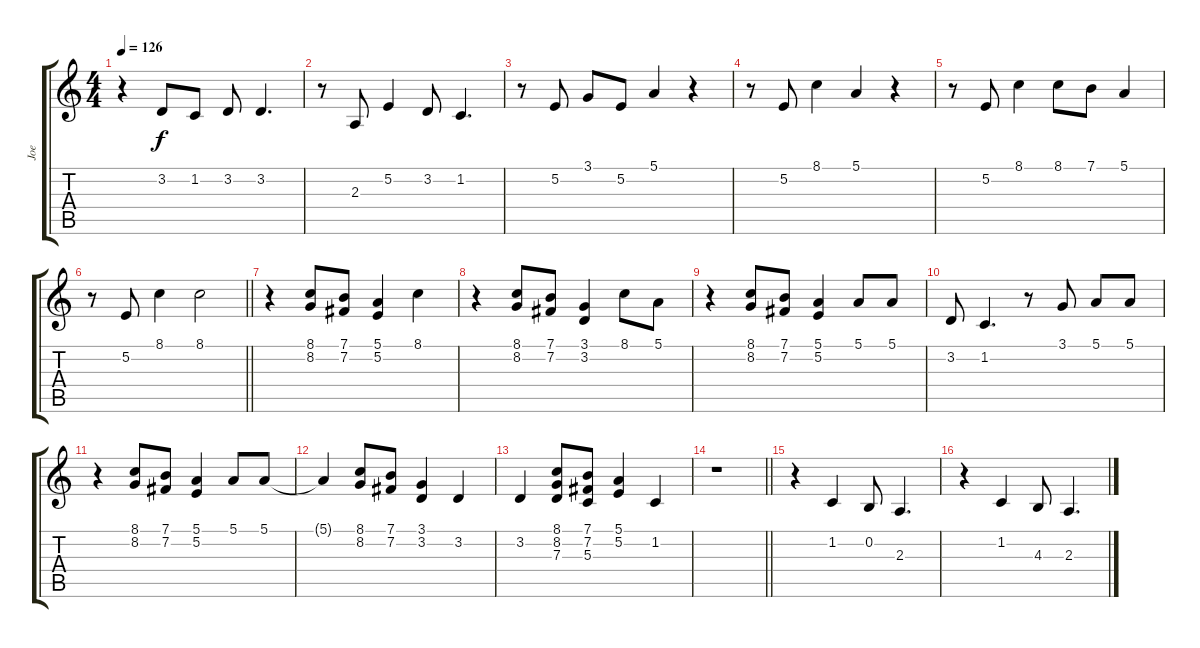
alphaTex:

\track ("Joe" "Joe") {instrument lead1square}
\staff {score tabs}
\tuning (E4 B3 G3 D3 A2 E2) {hide}
\ts (4 4)
\tempo 126
\clef g2
\ks aminor
r.4{dy f} 3.2.8 1.2.8 3.2.8 3.2.4{d} |
r.8 2.3.8 5.2.4 3.2.8 1.2.4{d} |
r.8 5.2.8 3.1.8 5.2.8 5.1.4 r.4 |
r.8 5.2.8 8.1.4 5.1.4 r.4 |
r.8 5.2.8 8.1.4 8.1.8 7.1.8 5.1.4 |
\barLineRight lightlight
r.8 5.2.8 8.1.4 8.1.2 |
r.4 (8.1 8.2).8 (7.1 7.2).8 (5.1 5.2).4 8.1.4 |
r.4 (8.1 8.2).8 (7.1 7.2).8 (3.1 3.2).4 8.1.8 5.1.8 |
r.4 (8.1 8.2).8 (7.1 7.2).8 (5.1 5.2).4 5.1.8 5.1.8 |
3.2.8 1.2.4{d} r.8 3.1.8 5.1.8 5.1.8 |
r.4 (8.1 8.2).8 (7.1 7.2).8 (5.1 5.2).4 5.1.8 5.1.8 |
5.1{t}.4 (8.1 8.2).8 (7.1 7.2).8 (3.1 3.2).4 3.2.4 |
3.2.4 (8.1 8.2 7.3).8 (7.1 7.2 5.3).8 (5.1 5.2).4 1.2.4 |
\barLineRight lightlight
r.1 |
r.4 1.2.4 0.2.8 2.3.4{d} |
r.4 1.2.4 4.3.8 2.3.4{d}
